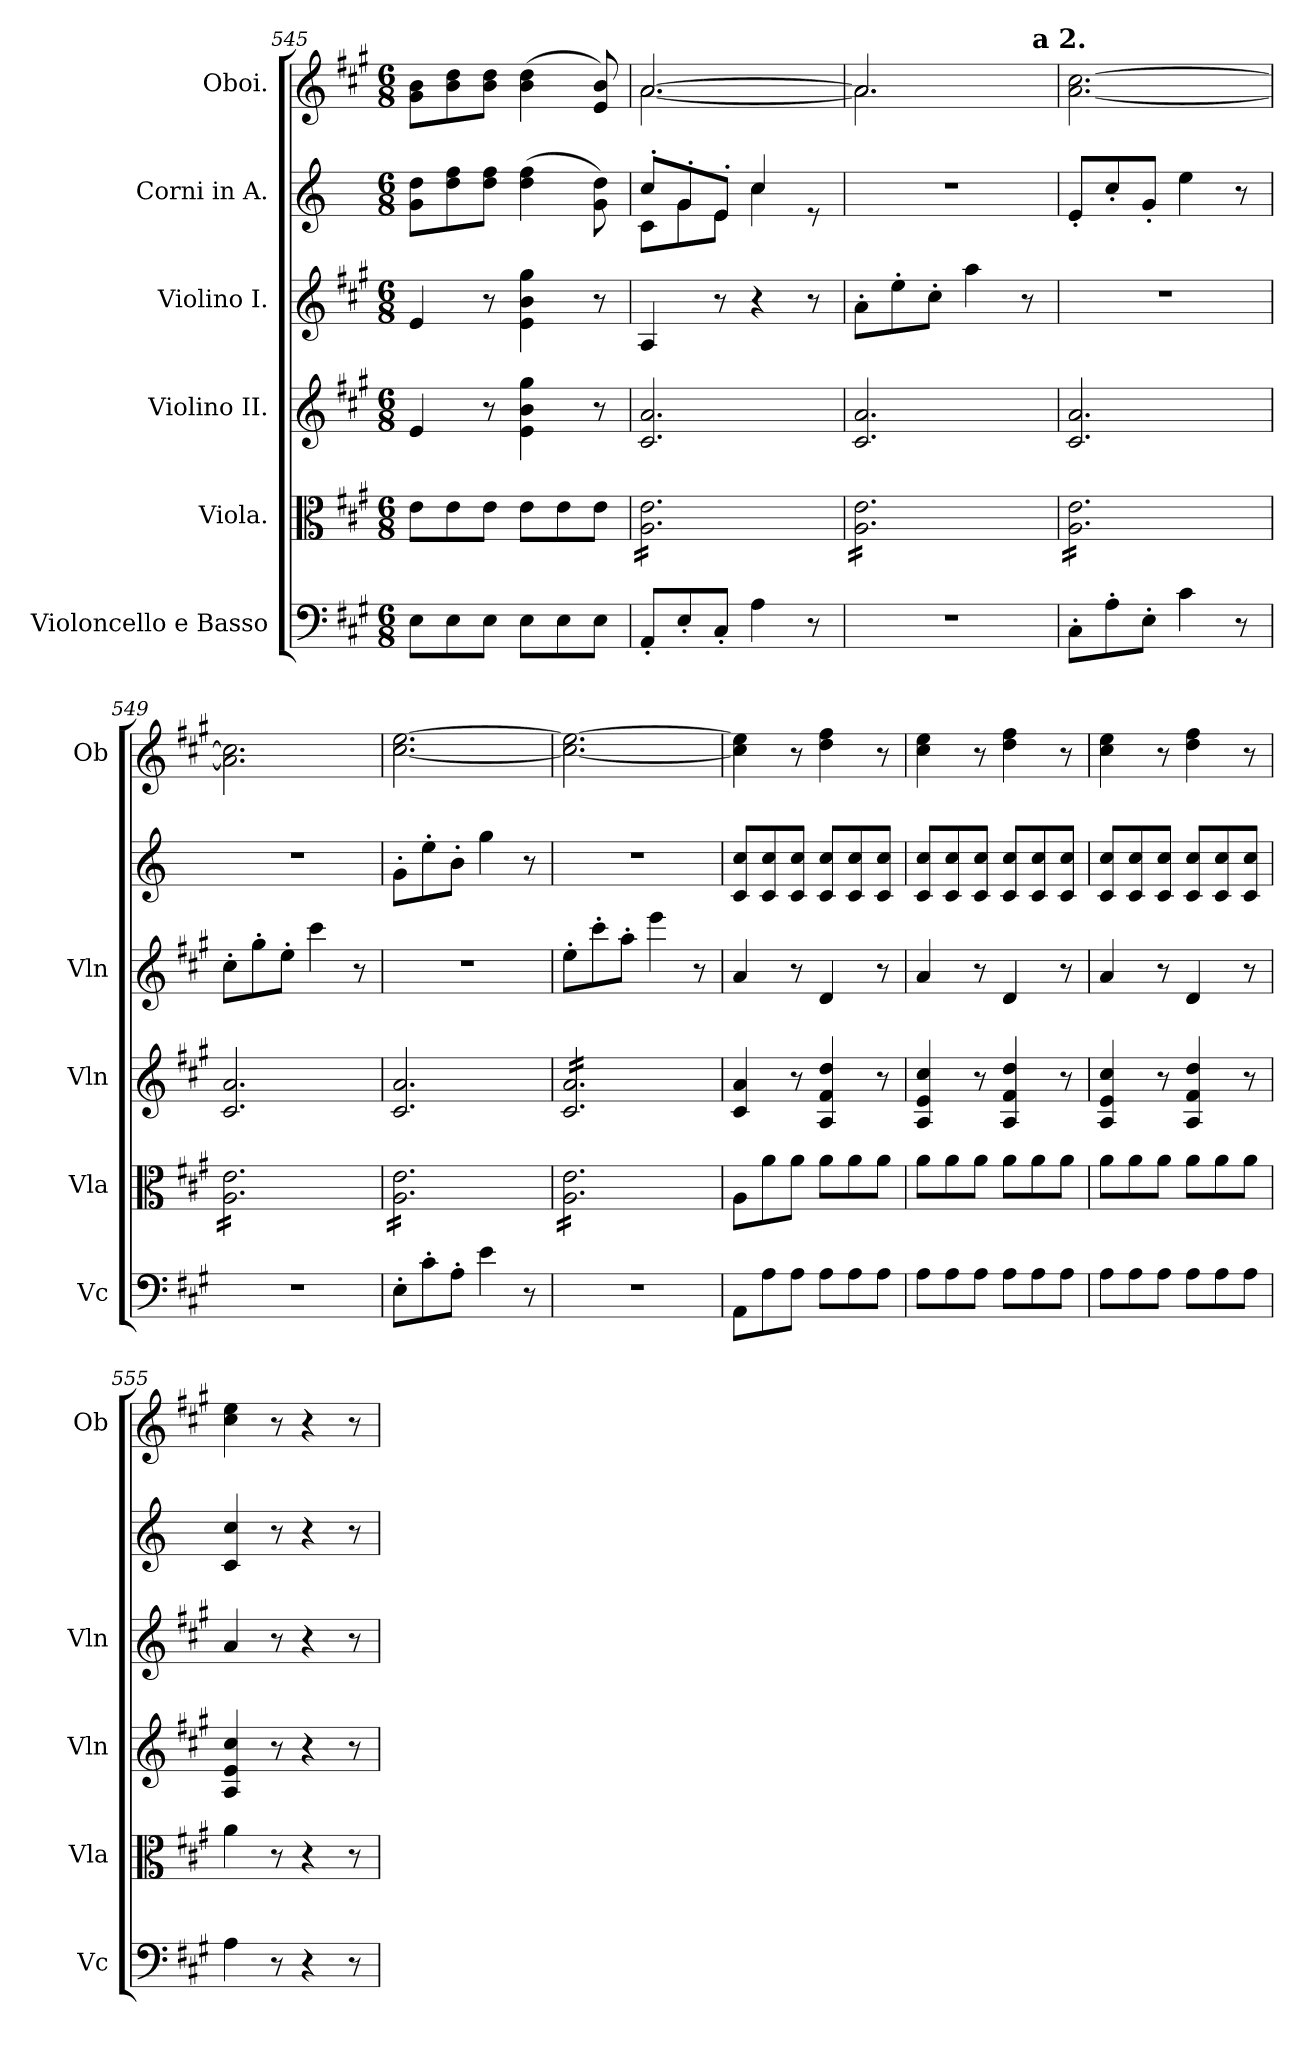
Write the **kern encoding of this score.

**kern	**kern	**kern	**kern	**kern	**kern
*part6	*part5	*part4	*part3	*part2	*part1
*staff6	*staff5	*staff4	*staff3	*staff2	*staff1
*I"Violoncello e Basso	*I"Viola.	*I"Violino II.	*I"Violino I.	*I"Corni in A.	*I"Oboi.
*I'Vc	*I'Vla	*I'Vln	*I'Vln	*	*I'Ob
*clefF4	*clefC3	*clefG2	*clefG2	*clefG2	*clefG2
*	*	*	*	*ITrd2c3	*
*k[f#c#g#]	*k[f#c#g#]	*k[f#c#g#]	*k[f#c#g#]	*k[f#c#g#]	*k[f#c#g#]
*M6/8	*M6/8	*M6/8	*M6/8	*M6/8	*M6/8
=545	=545	=545	=545	=545	=545
8E\L	8e\L	4e/	4e/	8e\ 8b\L	8g#\ 8b\L
8E\	8e\	.	.	8b\ 8dd\	8b\ 8dd\
8E\J	8e\J	8r	8r	8b\ 8dd\J	8b\ 8dd\J
8E\L	8e\L	4e\ 4b\ 4gg#\	4e\ 4b\ 4gg#\	(>4b\ 4dd\	(>4b\ 4dd\
8E\	8e\	.	.	.	.
8E\J	8e\J	8r	8r	8e\ 8b\)	8e/ 8b/)
=546	=546	=546	=546	=546	=546
*	*	*	*	*^	*^
*	*tremolo	*	*	*	*	*	*
8AA'/L	16A\ 16e\LL	2.c#/ 2.a/	4A/	8a'/L	8A\L	[2.a/	[2.a\
.	16A\ 16e\	.	.	.	.	.	.
8E'/	16A\ 16e\	.	.	8e'/	8e\	.	.
.	16A\ 16e\	.	.	.	.	.	.
8C#'/J	16A\ 16e\	.	8r	8c#'/J	8c#\J	.	.
.	16A\ 16e\	.	.	.	.	.	.
4A\	16A\ 16e\	.	4r	4a/	4a\	.	.
.	16A\ 16e\	.	.	.	.	.	.
.	16A\ 16e\	.	.	.	.	.	.
.	16A\ 16e\	.	.	.	.	.	.
8r	16A\ 16e\	.	8r	8re	8ryy	.	.
.	16A\ 16e\JJ	.	.	.	.	.	.
*	*	*	*	*v	*v	*	*
=547	=547	=547	=547	=547	=547	=547
2.r	16A\ 16e\LL	2.c#/ 2.a/	8a'\L	2.r	2.a/]	2.a\]
.	16A\ 16e\	.	.	.	.	.
.	16A\ 16e\	.	8ee'\	.	.	.
.	16A\ 16e\	.	.	.	.	.
.	16A\ 16e\	.	8cc#'\J	.	.	.
.	16A\ 16e\	.	.	.	.	.
.	16A\ 16e\	.	4aa\	.	.	.
.	16A\ 16e\	.	.	.	.	.
.	16A\ 16e\	.	.	.	.	.
.	16A\ 16e\	.	.	.	.	.
.	16A\ 16e\	.	8r	.	.	.
.	16A\ 16e\JJ	.	.	.	.	.
*	*	*	*	*	*v	*v
!!LO:REH:place=s1:b:B:enc=none:t=a 2.
=548	=548	=548	=548	=548	=548
8C#'\L	16A\ 16e\LL	2.c#/ 2.a/	2.r	8c#'/L	[2.a\ [2.cc#\
.	16A\ 16e\	.	.	.	.
8A'\	16A\ 16e\	.	.	8a'/	.
.	16A\ 16e\	.	.	.	.
8E'\J	16A\ 16e\	.	.	8e'/J	.
.	16A\ 16e\	.	.	.	.
4c#\	16A\ 16e\	.	.	4cc#\	.
.	16A\ 16e\	.	.	.	.
.	16A\ 16e\	.	.	.	.
.	16A\ 16e\	.	.	.	.
8r	16A\ 16e\	.	.	8r	.
.	16A\ 16e\JJ	.	.	.	.
=549	=549	=549	=549	=549	=549
2.r	16A\ 16e\LL	2.c#/ 2.a/	8cc#'\L	2.r	2.a\] 2.cc#\]
.	16A\ 16e\	.	.	.	.
.	16A\ 16e\	.	8gg#'\	.	.
.	16A\ 16e\	.	.	.	.
.	16A\ 16e\	.	8ee'\J	.	.
.	16A\ 16e\	.	.	.	.
.	16A\ 16e\	.	4ccc#\	.	.
.	16A\ 16e\	.	.	.	.
.	16A\ 16e\	.	.	.	.
.	16A\ 16e\	.	.	.	.
.	16A\ 16e\	.	8r	.	.
.	16A\ 16e\JJ	.	.	.	.
=550	=550	=550	=550	=550	=550
8E'\L	16A\ 16e\LL	2.c#/ 2.a/	2.r	8e'\L	[2.cc#\ [2.ee\
.	16A\ 16e\	.	.	.	.
8c#'\	16A\ 16e\	.	.	8cc#'\	.
.	16A\ 16e\	.	.	.	.
8A'\J	16A\ 16e\	.	.	8g#'\J	.
.	16A\ 16e\	.	.	.	.
4e\	16A\ 16e\	.	.	4ee\	.
.	16A\ 16e\	.	.	.	.
.	16A\ 16e\	.	.	.	.
.	16A\ 16e\	.	.	.	.
8r	16A\ 16e\	.	.	8r	.
.	16A\ 16e\JJ	.	.	.	.
!!LO:LB:g=z
=551	=551	=551	=551	=551	=551
*	*	*tremolo	*	*	*
2.r	16A\ 16e\LL	16c#/ 16a/LL	8ee'\L	2.r	2.cc#\_ 2.ee\_
.	16A\ 16e\	16c#/ 16a/	.	.	.
.	16A\ 16e\	16c#/ 16a/	8ccc#'\	.	.
.	16A\ 16e\	16c#/ 16a/	.	.	.
.	16A\ 16e\	16c#/ 16a/	8aa'\J	.	.
.	16A\ 16e\	16c#/ 16a/	.	.	.
.	16A\ 16e\	16c#/ 16a/	4eee\	.	.
.	16A\ 16e\	16c#/ 16a/	.	.	.
.	16A\ 16e\	16c#/ 16a/	.	.	.
.	16A\ 16e\	16c#/ 16a/	.	.	.
.	16A\ 16e\	16c#/ 16a/	8r	.	.
.	16A\ 16e\JJ	16c#/ 16a/JJ	.	.	.
*	*	*Xtremolo	*	*	*
*	*Xtremolo	*	*	*	*
=552	=552	=552	=552	=552	=552
8AA\L	8A\L	4c#/ 4a/	4a/	8A/ 8a/L	4cc#\] 4ee\]
8A\	8a\	.	.	8A/ 8a/	.
8A\J	8a\J	8r	8r	8A/ 8a/J	8r
8A\L	8a\L	4A/ 4f#/ 4dd/	4d/	8A/ 8a/L	4dd\ 4ff#\
8A\	8a\	.	.	8A/ 8a/	.
8A\J	8a\J	8r	8r	8A/ 8a/J	8r
=553	=553	=553	=553	=553	=553
8A\L	8a\L	4A/ 4e/ 4cc#/	4a/	8A/ 8a/L	4cc#\ 4ee\
8A\	8a\	.	.	8A/ 8a/	.
8A\J	8a\J	8r	8r	8A/ 8a/J	8r
8A\L	8a\L	4A/ 4f#/ 4dd/	4d/	8A/ 8a/L	4dd\ 4ff#\
8A\	8a\	.	.	8A/ 8a/	.
8A\J	8a\J	8r	8r	8A/ 8a/J	8r
=554	=554	=554	=554	=554	=554
8A\L	8a\L	4A/ 4e/ 4cc#/	4a/	8A/ 8a/L	4cc#\ 4ee\
8A\	8a\	.	.	8A/ 8a/	.
8A\J	8a\J	8r	8r	8A/ 8a/J	8r
8A\L	8a\L	4A/ 4f#/ 4dd/	4d/	8A/ 8a/L	4dd\ 4ff#\
8A\	8a\	.	.	8A/ 8a/	.
8A\J	8a\J	8r	8r	8A/ 8a/J	8r
=555	=555	=555	=555	=555	=555
4A\	4a\	4A/ 4e/ 4cc#/	4a/	4A/ 4a/	4cc#\ 4ee\
8r	8r	8r	8r	8r	8r
4r	4r	4r	4r	4r	4r
8r	8r	8r	8r	8r	8r
=	=	=	=	=	=
*-	*-	*-	*-	*-	*-
